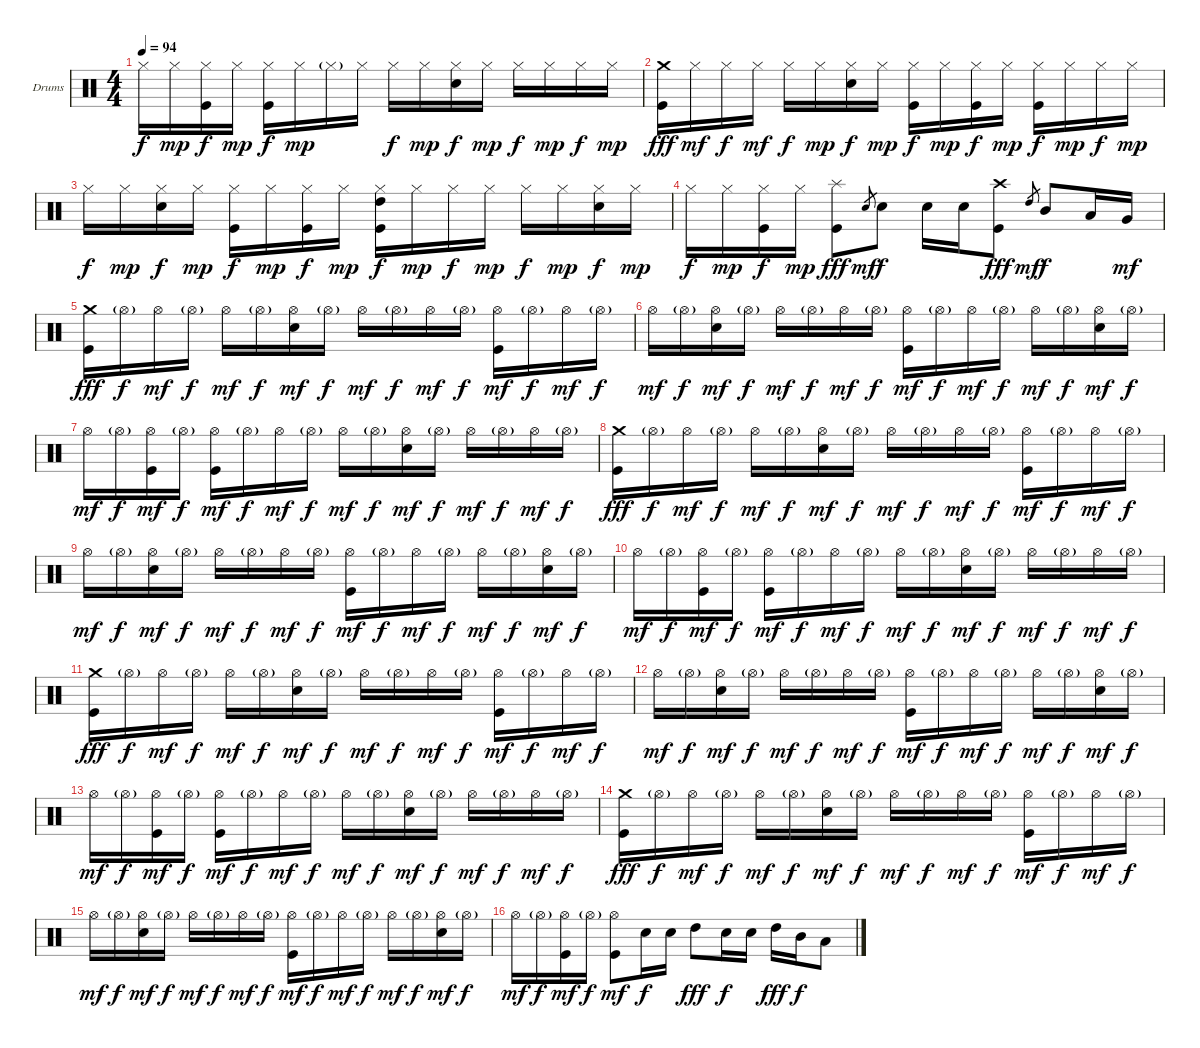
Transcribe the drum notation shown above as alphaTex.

\bracketExtendMode groupsimilarinstruments
\firstSystemTrackNameOrientation horizontal
\otherSystemsTrackNameOrientation horizontal
\track ("Drumkit" "Drums") {instrument percussion}
\staff {score}
\articulation defaults
\ts (4 4)
\tempo 94
\clef neutral
\ks c "Hi-Hat (closed)".16{dy f} "Hi-Hat (closed)".16{dy mp}
("Hi-Hat (closed)" "Kick (hit)").16{dy f} "Hi-Hat (closed)".16{dy mp} ("Hi-Hat (closed)" "Kick (hit)").16{dy f} "Hi-Hat (closed)".16{dy mp} "Hi-Hat (closed)"{g}.16 "Hi-Hat (closed)".16 "Hi-Hat (closed)".16{dy f} "Hi-Hat (closed)".16{dy mp} ("Hi-Hat (closed)" "Snare (hit) 2").16{dy f} "Hi-Hat (closed)".16{dy mp} "Hi-Hat (closed)".16{dy f} "Hi-Hat (closed)".16{dy mp} "Hi-Hat (closed)".16{dy f} "Hi-Hat (closed)".16{dy mp} |
("Crash medium (hit)" "Kick (hit)").16{dy fff} "Hi-Hat (closed)".16{dy mf} "Hi-Hat (closed)".16{dy f} "Hi-Hat (closed)".16{dy mf} "Hi-Hat (closed)".16{dy f} "Hi-Hat (closed)".16{dy mp} ("Hi-Hat (closed)" "Snare (hit) 2").16{dy f} "Hi-Hat (closed)".16{dy mp} ("Hi-Hat (closed)" "Kick (hit)").16{dy f} "Hi-Hat (closed)".16{dy mp} ("Hi-Hat (closed)" "Kick (hit)").16{dy f} "Hi-Hat (closed)".16{dy mp} ("Hi-Hat (closed)" "Kick (hit)").16{dy f} "Hi-Hat (closed)".16{dy mp} "Hi-Hat (closed)".16{dy f} "Hi-Hat (closed)".16{dy mp} |
"Hi-Hat (closed)".16{dy f} "Hi-Hat (closed)".16{dy mp} ("Hi-Hat (closed)" "Snare (hit) 2").16{dy f} "Hi-Hat (closed)".16{dy mp} ("Hi-Hat (closed)" "Kick (hit)").16{dy f} "Hi-Hat (closed)".16{dy mp} ("Hi-Hat (closed)" "Kick (hit)").16{dy f} "Hi-Hat (closed)".16{dy mp} ("Hi-Hat (closed)" "High Tom (hit)" "Kick (hit)").16{dy f} "Hi-Hat (closed)".16{dy mp} "Hi-Hat (closed)".16{dy f} "Hi-Hat (closed)".16{dy mp} "Hi-Hat (closed)".16{dy f} "Hi-Hat (closed)".16{dy mp} ("Hi-Hat (closed)" "Snare (hit) 2").16{dy f} "Hi-Hat (closed)".16{dy mp} |
"Hi-Hat (closed)".16{dy f} "Hi-Hat (closed)".16{dy mp} ("Hi-Hat (closed)" "Kick (hit)").16{dy f} "Hi-Hat (closed)".16{dy mp} ("Splash (hit)" "Kick (hit)").8{dy fff} "Snare (hit) 2".8{gr dy mf} "Snare (hit) 2".8{dy f} "Snare (hit) 2".16 "Snare (hit) 2".16 ("Crash high (hit)" "Kick (hit)").8{dy fff} "High Tom (hit)".8{gr dy mf} "Mid Tom (hit)".8{dy f} "Low Tom (hit)".16 "Very Low Tom (hit)".16{dy mf} |
("Crash medium (hit)" "Kick (hit)").16{dy fff} "Hi-Hat (open)"{g}.16{dy f} "Hi-Hat (open)".16{dy mf} "Hi-Hat (open)"{g}.16{dy f} "Hi-Hat (open)".16{dy mf} "Hi-Hat (open)"{g}.16{dy f} ("Hi-Hat (open)" "Snare (hit) 2").16{dy mf} "Hi-Hat (open)"{g}.16{dy f} "Hi-Hat (open)".16{dy mf} "Hi-Hat (open)"{g}.16{dy f} "Hi-Hat (open)".16{dy mf} "Hi-Hat (open)"{g}.16{dy f} ("Hi-Hat (open)" "Kick (hit)").16{dy mf} "Hi-Hat (open)"{g}.16{dy f} "Hi-Hat (open)".16{dy mf} "Hi-Hat (open)"{g}.16{dy f} |
"Hi-Hat (open)".16{dy mf} "Hi-Hat (open)"{g}.16{dy f} ("Hi-Hat (open)" "Snare (hit) 2").16{dy mf} "Hi-Hat (open)"{g}.16{dy f} "Hi-Hat (open)".16{dy mf} "Hi-Hat (open)"{g}.16{dy f} "Hi-Hat (open)".16{dy mf} "Hi-Hat (open)"{g}.16{dy f} ("Hi-Hat (open)" "Kick (hit)").16{dy mf} "Hi-Hat (open)"{g}.16{dy f} "Hi-Hat (open)".16{dy mf} "Hi-Hat (open)"{g}.16{dy f} "Hi-Hat (open)".16{dy mf} "Hi-Hat (open)"{g}.16{dy f} ("Hi-Hat (open)" "Snare (hit) 2").16{dy mf} "Hi-Hat (open)"{g}.16{dy f} |
"Hi-Hat (open)".16{dy mf} "Hi-Hat (open)"{g}.16{dy f} ("Hi-Hat (open)" "Kick (hit)").16{dy mf} "Hi-Hat (open)"{g}.16{dy f} ("Hi-Hat (open)" "Kick (hit)").16{dy mf} "Hi-Hat (open)"{g}.16{dy f} "Hi-Hat (open)".16{dy mf} "Hi-Hat (open)"{g}.16{dy f} "Hi-Hat (open)".16{dy mf} "Hi-Hat (open)"{g}.16{dy f} ("Hi-Hat (open)" "Snare (hit) 2").16{dy mf} "Hi-Hat (open)"{g}.16{dy f} "Hi-Hat (open)".16{dy mf} "Hi-Hat (open)"{g}.16{dy f} "Hi-Hat (open)".16{dy mf} "Hi-Hat (open)"{g}.16{dy f} |
("Crash medium (hit)" "Kick (hit)").16{dy fff} "Hi-Hat (open)"{g}.16{dy f} "Hi-Hat (open)".16{dy mf} "Hi-Hat (open)"{g}.16{dy f} "Hi-Hat (open)".16{dy mf} "Hi-Hat (open)"{g}.16{dy f} ("Hi-Hat (open)" "Snare (hit) 2").16{dy mf} "Hi-Hat (open)"{g}.16{dy f} "Hi-Hat (open)".16{dy mf} "Hi-Hat (open)"{g}.16{dy f} "Hi-Hat (open)".16{dy mf} "Hi-Hat (open)"{g}.16{dy f} ("Hi-Hat (open)" "Kick (hit)").16{dy mf} "Hi-Hat (open)"{g}.16{dy f} "Hi-Hat (open)".16{dy mf} "Hi-Hat (open)"{g}.16{dy f} |
"Hi-Hat (open)".16{dy mf} "Hi-Hat (open)"{g}.16{dy f} ("Hi-Hat (open)" "Snare (hit) 2").16{dy mf} "Hi-Hat (open)"{g}.16{dy f} "Hi-Hat (open)".16{dy mf} "Hi-Hat (open)"{g}.16{dy f} "Hi-Hat (open)".16{dy mf} "Hi-Hat (open)"{g}.16{dy f} ("Hi-Hat (open)" "Kick (hit)").16{dy mf} "Hi-Hat (open)"{g}.16{dy f} "Hi-Hat (open)".16{dy mf} "Hi-Hat (open)"{g}.16{dy f} "Hi-Hat (open)".16{dy mf} "Hi-Hat (open)"{g}.16{dy f} ("Hi-Hat (open)" "Snare (hit) 2").16{dy mf} "Hi-Hat (open)"{g}.16{dy f} |
"Hi-Hat (open)".16{dy mf} "Hi-Hat (open)"{g}.16{dy f} ("Hi-Hat (open)" "Kick (hit)").16{dy mf} "Hi-Hat (open)"{g}.16{dy f} ("Hi-Hat (open)" "Kick (hit)").16{dy mf} "Hi-Hat (open)"{g}.16{dy f} "Hi-Hat (open)".16{dy mf} "Hi-Hat (open)"{g}.16{dy f} "Hi-Hat (open)".16{dy mf} "Hi-Hat (open)"{g}.16{dy f} ("Hi-Hat (open)" "Snare (hit) 2").16{dy mf} "Hi-Hat (open)"{g}.16{dy f} "Hi-Hat (open)".16{dy mf} "Hi-Hat (open)"{g}.16{dy f} "Hi-Hat (open)".16{dy mf} "Hi-Hat (open)"{g}.16{dy f} |
("Crash medium (hit)" "Kick (hit)").16{dy fff} "Hi-Hat (open)"{g}.16{dy f} "Hi-Hat (open)".16{dy mf} "Hi-Hat (open)"{g}.16{dy f} "Hi-Hat (open)".16{dy mf} "Hi-Hat (open)"{g}.16{dy f} ("Hi-Hat (open)" "Snare (hit) 2").16{dy mf} "Hi-Hat (open)"{g}.16{dy f} "Hi-Hat (open)".16{dy mf} "Hi-Hat (open)"{g}.16{dy f} "Hi-Hat (open)".16{dy mf} "Hi-Hat (open)"{g}.16{dy f} ("Hi-Hat (open)" "Kick (hit)").16{dy mf} "Hi-Hat (open)"{g}.16{dy f} "Hi-Hat (open)".16{dy mf} "Hi-Hat (open)"{g}.16{dy f} |
"Hi-Hat (open)".16{dy mf} "Hi-Hat (open)"{g}.16{dy f} ("Hi-Hat (open)" "Snare (hit) 2").16{dy mf} "Hi-Hat (open)"{g}.16{dy f} "Hi-Hat (open)".16{dy mf} "Hi-Hat (open)"{g}.16{dy f} "Hi-Hat (open)".16{dy mf} "Hi-Hat (open)"{g}.16{dy f} ("Hi-Hat (open)" "Kick (hit)").16{dy mf} "Hi-Hat (open)"{g}.16{dy f} "Hi-Hat (open)".16{dy mf} "Hi-Hat (open)"{g}.16{dy f} "Hi-Hat (open)".16{dy mf} "Hi-Hat (open)"{g}.16{dy f} ("Hi-Hat (open)" "Snare (hit) 2").16{dy mf} "Hi-Hat (open)"{g}.16{dy f} |
"Hi-Hat (open)".16{dy mf} "Hi-Hat (open)"{g}.16{dy f} ("Hi-Hat (open)" "Kick (hit)").16{dy mf} "Hi-Hat (open)"{g}.16{dy f} ("Hi-Hat (open)" "Kick (hit)").16{dy mf} "Hi-Hat (open)"{g}.16{dy f} "Hi-Hat (open)".16{dy mf} "Hi-Hat (open)"{g}.16{dy f} "Hi-Hat (open)".16{dy mf} "Hi-Hat (open)"{g}.16{dy f} ("Hi-Hat (open)" "Snare (hit) 2").16{dy mf} "Hi-Hat (open)"{g}.16{dy f} "Hi-Hat (open)".16{dy mf} "Hi-Hat (open)"{g}.16{dy f} "Hi-Hat (open)".16{dy mf} "Hi-Hat (open)"{g}.16{dy f} |
("Crash medium (hit)" "Kick (hit)").16{dy fff} "Hi-Hat (open)"{g}.16{dy f} "Hi-Hat (open)".16{dy mf} "Hi-Hat (open)"{g}.16{dy f} "Hi-Hat (open)".16{dy mf} "Hi-Hat (open)"{g}.16{dy f} ("Hi-Hat (open)" "Snare (hit) 2").16{dy mf} "Hi-Hat (open)"{g}.16{dy f} "Hi-Hat (open)".16{dy mf} "Hi-Hat (open)"{g}.16{dy f} "Hi-Hat (open)".16{dy mf} "Hi-Hat (open)"{g}.16{dy f} ("Hi-Hat (open)" "Kick (hit)").16{dy mf} "Hi-Hat (open)"{g}.16{dy f} "Hi-Hat (open)".16{dy mf} "Hi-Hat (open)"{g}.16{dy f} |
"Hi-Hat (open)".16{dy mf} "Hi-Hat (open)"{g}.16{dy f} ("Hi-Hat (open)" "Snare (hit) 2").16{dy mf} "Hi-Hat (open)"{g}.16{dy f} "Hi-Hat (open)".16{dy mf} "Hi-Hat (open)"{g}.16{dy f} "Hi-Hat (open)".16{dy mf} "Hi-Hat (open)"{g}.16{dy f} ("Hi-Hat (open)" "Kick (hit)").16{dy mf} "Hi-Hat (open)"{g}.16{dy f} "Hi-Hat (open)".16{dy mf} "Hi-Hat (open)"{g}.16{dy f} "Hi-Hat (open)".16{dy mf} "Hi-Hat (open)"{g}.16{dy f} ("Hi-Hat (open)" "Snare (hit) 2").16{dy mf} "Hi-Hat (open)"{g}.16{dy f} |
"Hi-Hat (open)".16{dy mf} "Hi-Hat (open)"{g}.16{dy f} ("Hi-Hat (open)" "Kick (hit)").16{dy mf} "Hi-Hat (open)"{g}.16{dy f} ("Hi-Hat (open)" "Kick (hit)").8{dy mf} "Snare (hit) 2".16{dy f} "Snare (hit) 2".16 "High Tom (hit)".8{dy fff} "Snare (hit) 2".16{dy f} "Snare (hit) 2".16 "High Tom (hit)".16{dy fff} "Mid Tom (hit)".16{dy f} "Low Tom (hit)".8
